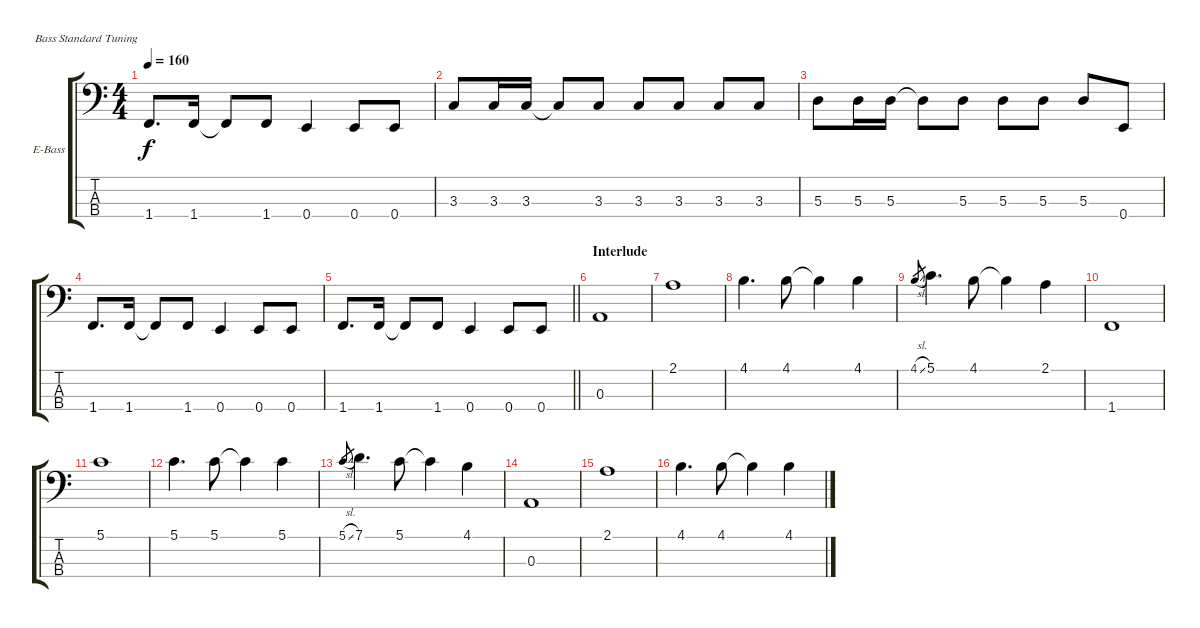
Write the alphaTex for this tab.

\defaultSystemsLayout 4
\bracketExtendMode groupsimilarinstruments
\firstSystemTrackNameOrientation horizontal
\otherSystemsTrackNameOrientation horizontal
\track ("Bass" "E-Bass") {instrument electricbassfinger}
\staff {score tabs}
\tuning (G2 D2 A1 E1)
\ts (4 4)
\tempo 160
\clef f4
\ks c
1.4.8{d dy f} 1.4.16 1.4{t}.8 1.4.8 0.4.4 0.4.8 0.4.8 |
3.3.8 3.3.16 3.3.16 3.3{t}.8 3.3.8 3.3.8 3.3.8 3.3.8 3.3.8 |
5.3.8 5.3.16 5.3.16 5.3{t}.8 5.3.8 5.3.8 5.3.8 5.3.8 0.4.8 |
1.4.8{d} 1.4.16 1.4{t}.8 1.4.8 0.4.4 0.4.8 0.4.8 |
\barLineRight lightlight
1.4.8{d} 1.4.16 1.4{t}.8 1.4.8 0.4.4 0.4.8 0.4.8 |
\section ("" "Interlude")
0.3.1 |
2.1.1 |
4.1.4{d} 4.1.8 4.1{t}.4 4.1.4 |
4.1{sl}.8{gr} 5.1.4{d} 4.1.8 4.1{t}.4 2.1.4 |
1.4.1 |
5.1.1 |
5.1.4{d} 5.1.8 5.1{t}.4 5.1.4 |
5.1{sl}.8{gr} 7.1.4{d} 5.1.8 5.1{t}.4 4.1.4 |
0.3.1 |
2.1.1 |
4.1.4{d} 4.1.8 4.1{t}.4 4.1.4
